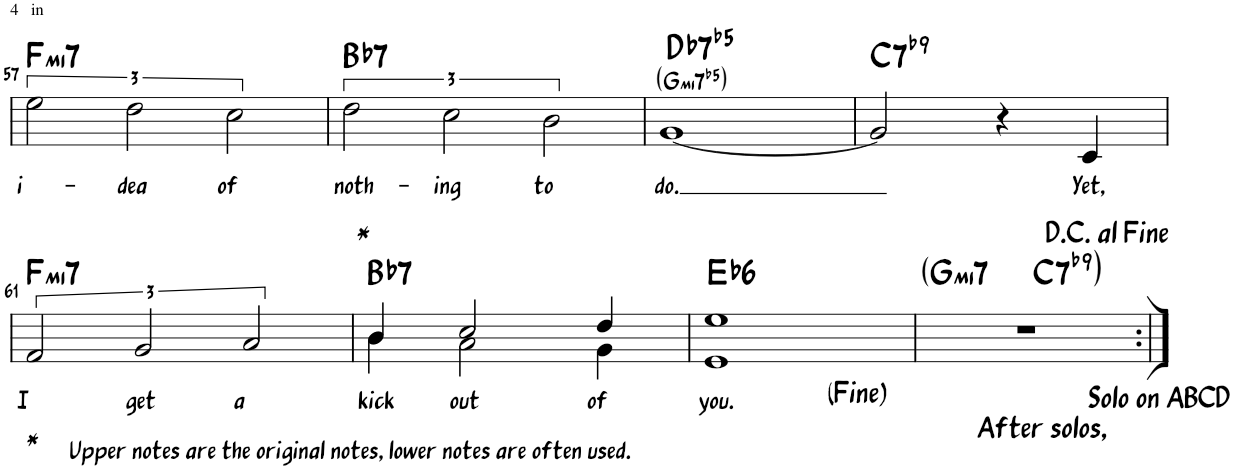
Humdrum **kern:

**kern	**text	**harte
*part1	*part1	*part1
*staff1	*staff1	*
*I"Piano	*	*
*I'Pno	*	*
!!LO:PB:g=z
*clefG2	*	*
*k[b-e-a-]	*	*
*M2/2	*	*
*met(c|)	*	*
=57	=57	=57
!	!LO:LY:b	!LO:H:kt=mi7
3ee-\	i-	F:min7
!	!LO:LY:b	!
3dd\	-dea	.
!	!LO:LY:b	!
3cc\	of	.
=58	=58	=58
!	!LO:LY:b	!LO:H:kt=7
3dd\	noth-	Bb:7
!	!LO:LY:b	!
3cc\	-ing	.
!	!LO:LY:b	!
3b-\	to	.
=59	=59	=59
!	!LO:LY:b	!LO:H:n=1:kt=mi7b5
!	!	!LO:H:n=2:kt=7
[1g	do.	G:hdim7 Db:(3,b5,b7)
=60	=60	=60
!	!	!LO:H:kt=7
2g/]	.	C:7(b9)
4r	.	.
!	!LO:LY:b	!
4c/	Yet,	.
!!LO:LB:g=z
=61	=61	=61
!LO:TX:b:t=*	!	!
!	!LO:LY:b	!LO:H:kt=mi7
3f/	I	F:min7
!LO:TX:b:t=Upper notes are the original notes, lower notes are often used.	!	!
!	!LO:LY:b	!
3g/	get	.
!	!LO:LY:b	!
3a-/	a	.
=62	=62	=62
!LO:TX:a:t=*	!	!
!	!LO:LY:b	!LO:H:kt=7
*^	*	*
4b-/	4b-\	kick	Bb:7
!	!	!LO:LY:b	!
2a-\	2cc/	out	.
!	!	!LO:LY:b	!
4g\	4dd/	of	.
=63	=63	=63	=63
!	!	!LO:LY:b	!LO:H:kt=6
1e-	1ee-	you.	Eb:maj6
!	!LO:TX:b:t=(Fine)	!	!
=64	=64	=64	=64
!LO:TX:b:t=Solo on ABCD	!	!	!
!LO:TX:b:t=After solos,	!	!	!LO:H:kt=mi7
1r	2ryy	.	G:min7
!	!	!	!LO:H:kt=7
.	2ryy	.	C:7(b9)
*v	*v	*	*
=:|!	=:|!	=:|!
*-	*-	*-
